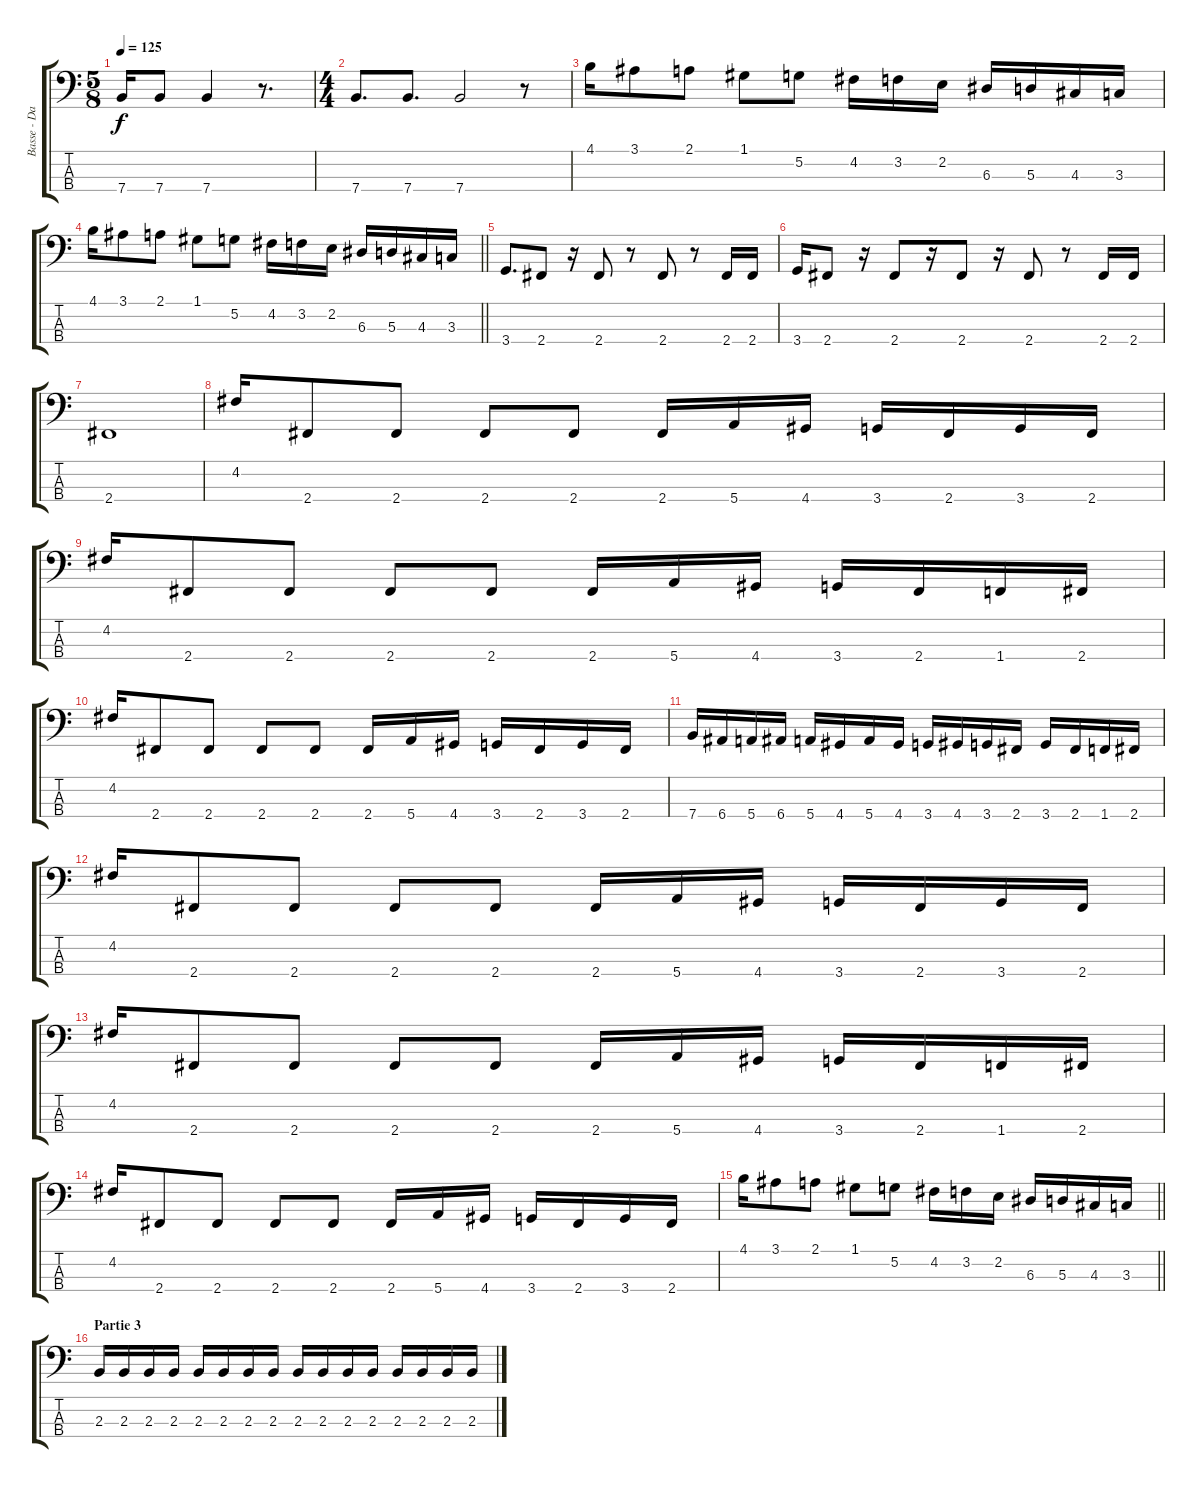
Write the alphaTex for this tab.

\track ("Basse - Dave LaRue" "Basse - Da") {instrument electricbasspick}
\staff {score tabs}
\tuning (G2 D2 A1 E1) {hide}
\ts (5 8)
\tempo 125
\clef f4
\ks c
7.4.16{dy f} 7.4.8 7.4.4 r.8{d} |
\ts (4 4)
7.4.8{d} 7.4.8{d} 7.4.2 r.8 |
4.1.16 3.1.8 2.1.8 1.1.8 5.2.8 4.2.16 3.2.16 2.2.16 6.3.16 5.3.16 4.3.16 3.3.16 |
\barLineRight lightlight
4.1.16 3.1.8 2.1.8 1.1.8 5.2.8 4.2.16 3.2.16 2.2.16 6.3.16 5.3.16 4.3.16 3.3.16 |
3.4.8{d} 2.4.8 r.16 2.4.8 r.8 2.4.8 r.8 2.4.16 2.4.16 |
3.4.16 2.4.8 r.16 2.4.8 r.16 2.4.8 r.16 2.4.8 r.8 2.4.16 2.4.16 |
2.4.1 |
4.2.16 2.4.8 2.4.8 2.4.8 2.4.8 2.4.16 5.4.16 4.4.16 3.4.16 2.4.16 3.4.16 2.4.16 |
4.2.16 2.4.8 2.4.8 2.4.8 2.4.8 2.4.16 5.4.16 4.4.16 3.4.16 2.4.16 1.4.16 2.4.16 |
4.2.16 2.4.8 2.4.8 2.4.8 2.4.8 2.4.16 5.4.16 4.4.16 3.4.16 2.4.16 3.4.16 2.4.16 |
7.4.16 6.4.16 5.4.16 6.4.16 5.4.16 4.4.16 5.4.16 4.4.16 3.4.16 4.4.16 3.4.16 2.4.16 3.4.16 2.4.16 1.4.16 2.4.16 |
4.2.16 2.4.8 2.4.8 2.4.8 2.4.8 2.4.16 5.4.16 4.4.16 3.4.16 2.4.16 3.4.16 2.4.16 |
4.2.16 2.4.8 2.4.8 2.4.8 2.4.8 2.4.16 5.4.16 4.4.16 3.4.16 2.4.16 1.4.16 2.4.16 |
4.2.16 2.4.8 2.4.8 2.4.8 2.4.8 2.4.16 5.4.16 4.4.16 3.4.16 2.4.16 3.4.16 2.4.16 |
\barLineRight lightlight
4.1.16 3.1.8 2.1.8 1.1.8 5.2.8 4.2.16 3.2.16 2.2.16 6.3.16 5.3.16 4.3.16 3.3.16 |
\section ("" "Partie 3")
2.3.16 2.3.16 2.3.16 2.3.16 2.3.16 2.3.16 2.3.16 2.3.16 2.3.16 2.3.16 2.3.16 2.3.16 2.3.16 2.3.16 2.3.16 2.3.16
